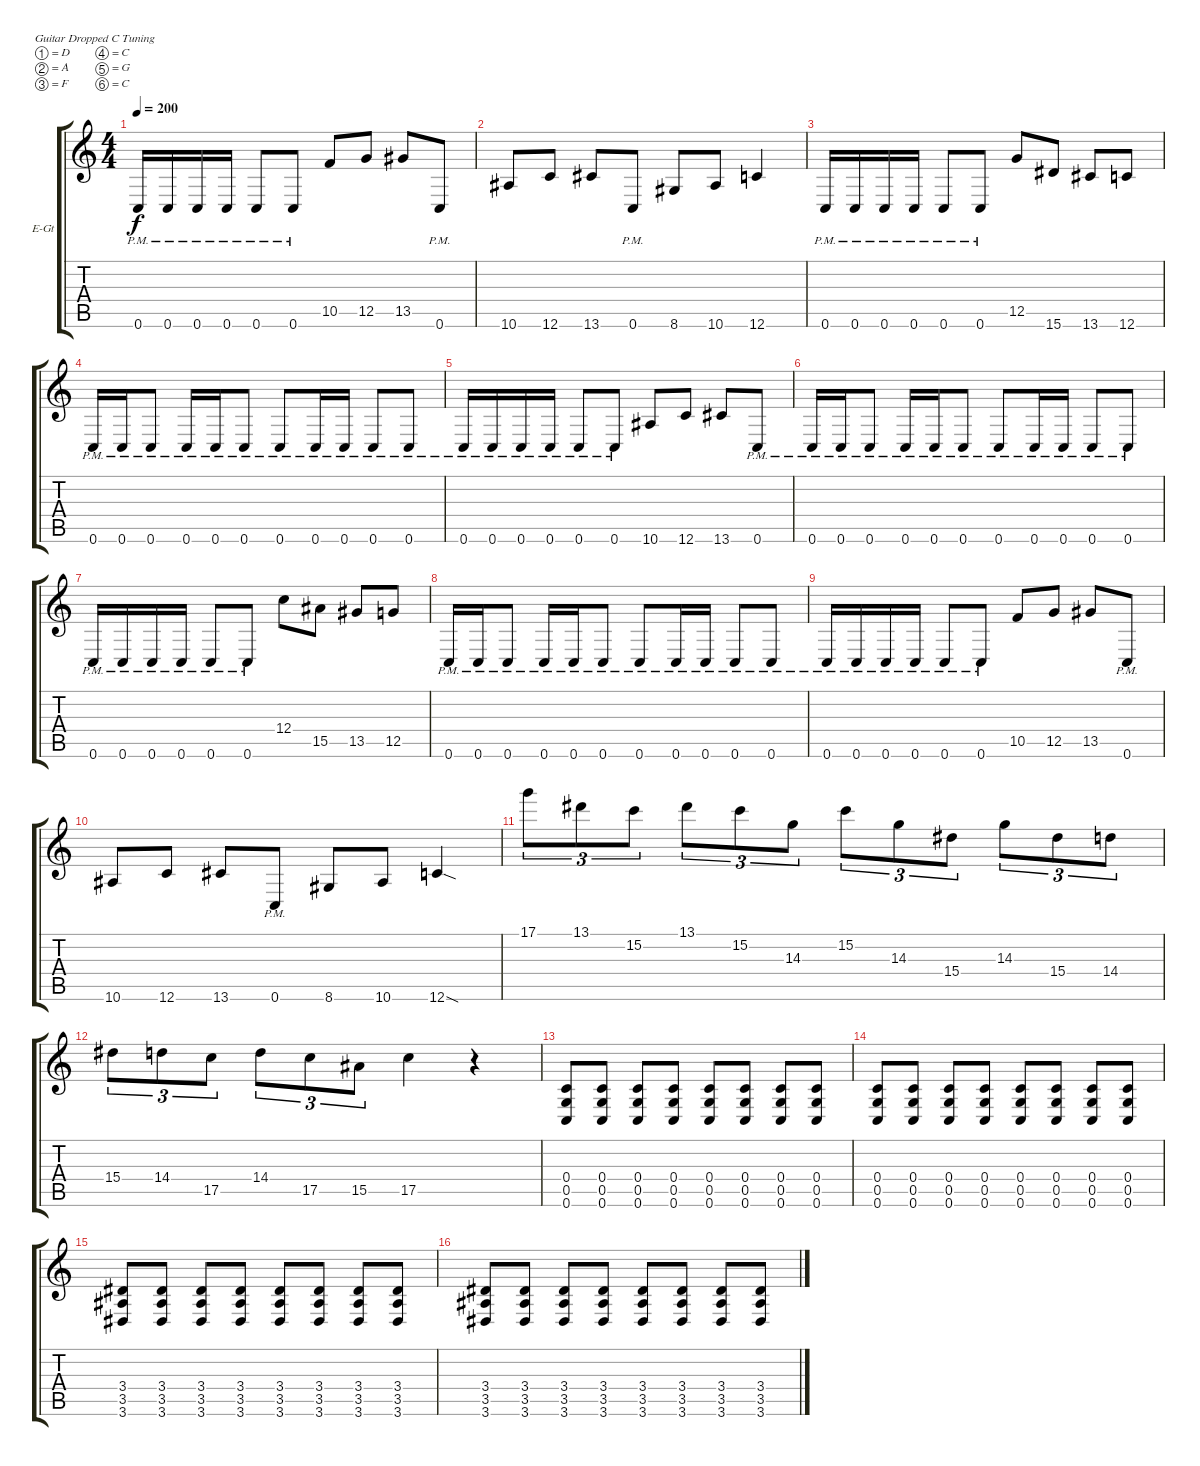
\bracketExtendMode groupsimilarinstruments
\firstSystemTrackNameOrientation horizontal
\otherSystemsTrackNameOrientation horizontal
\track ("Jinxx" "E-Gt") {instrument overdrivenguitar}
\staff {score tabs}
\tuning (D4 A3 F3 C3 G2 C2)
\ts (4 4)
\tempo 200
\clef g2
\ks c
0.6{pm}.16{dy f} 0.6{pm}.16 0.6{pm}.16 0.6{pm}.16 0.6{pm}.8 0.6{pm}.8 10.5.8 12.5.8 13.5.8 0.6{pm}.8 |
10.6.8 12.6.8 13.6.8 0.6{pm}.8 8.6.8 10.6.8 12.6.4 |
0.6{pm}.16 0.6{pm}.16 0.6{pm}.16 0.6{pm}.16 0.6{pm}.8 0.6{pm}.8 12.5.8 15.6.8 13.6.8 12.6.8 |
0.6{pm}.16 0.6{pm}.16 0.6{pm}.8 0.6{pm}.16 0.6{pm}.16 0.6{pm}.8 0.6{pm}.8 0.6{pm}.16 0.6{pm}.16 0.6{pm}.8 0.6{pm}.8 |
0.6{pm}.16 0.6{pm}.16 0.6{pm}.16 0.6{pm}.16 0.6{pm}.8 0.6{pm}.8 10.6.8 12.6.8 13.6.8 0.6{pm}.8 |
0.6{pm}.16 0.6{pm}.16 0.6{pm}.8 0.6{pm}.16 0.6{pm}.16 0.6{pm}.8 0.6{pm}.8 0.6{pm}.16 0.6{pm}.16 0.6{pm}.8 0.6{pm}.8 |
0.6{pm}.16 0.6{pm}.16 0.6{pm}.16 0.6{pm}.16 0.6{pm}.8 0.6{pm}.8 12.4.8 15.5.8 13.5.8 12.5.8 |
0.6{pm}.16 0.6{pm}.16 0.6{pm}.8 0.6{pm}.16 0.6{pm}.16 0.6{pm}.8 0.6{pm}.8 0.6{pm}.16 0.6{pm}.16 0.6{pm}.8 0.6{pm}.8 |
0.6{pm}.16 0.6{pm}.16 0.6{pm}.16 0.6{pm}.16 0.6{pm}.8 0.6{pm}.8 10.5.8 12.5.8 13.5.8 0.6{pm}.8 |
10.6.8 12.6.8 13.6.8 0.6{pm}.8 8.6.8 10.6.8 12.6{sod}.4 |
17.1.8{tu (3 2)} 13.1.8{tu (3 2)} 15.2.8{tu (3 2)} 13.1.8{tu (3 2)} 15.2.8{tu (3 2)} 14.3.8{tu (3 2)} 15.2.8{tu (3 2)} 14.3.8{tu (3 2)} 15.4.8{tu (3 2)} 14.3.8{tu (3 2)} 15.4.8{tu (3 2)} 14.4.8{tu (3 2)} |
15.4.8{tu (3 2)} 14.4.8{tu (3 2)} 17.5.8{tu (3 2)} 14.4.8{tu (3 2)} 17.5.8{tu (3 2)} 15.5.8{tu (3 2)} 17.5.4 r.4 |
(0.4 0.5 0.6).8 (0.4 0.5 0.6).8 (0.4 0.5 0.6).8 (0.4 0.5 0.6).8 (0.4 0.5 0.6).8 (0.4 0.5 0.6).8 (0.4 0.5 0.6).8 (0.4 0.5 0.6).8 |
(0.4 0.5 0.6).8 (0.4 0.5 0.6).8 (0.4 0.5 0.6).8 (0.4 0.5 0.6).8 (0.4 0.5 0.6).8 (0.4 0.5 0.6).8 (0.4 0.5 0.6).8 (0.4 0.5 0.6).8 |
(3.4 3.5 3.6).8 (3.4 3.5 3.6).8 (3.4 3.5 3.6).8 (3.4 3.5 3.6).8 (3.4 3.5 3.6).8 (3.4 3.5 3.6).8 (3.4 3.5 3.6).8 (3.4 3.5 3.6).8 |
(3.4 3.5 3.6).8 (3.4 3.5 3.6).8 (3.4 3.5 3.6).8 (3.4 3.5 3.6).8 (3.4 3.5 3.6).8 (3.4 3.5 3.6).8 (3.4 3.5 3.6).8 (3.4 3.5 3.6).8
